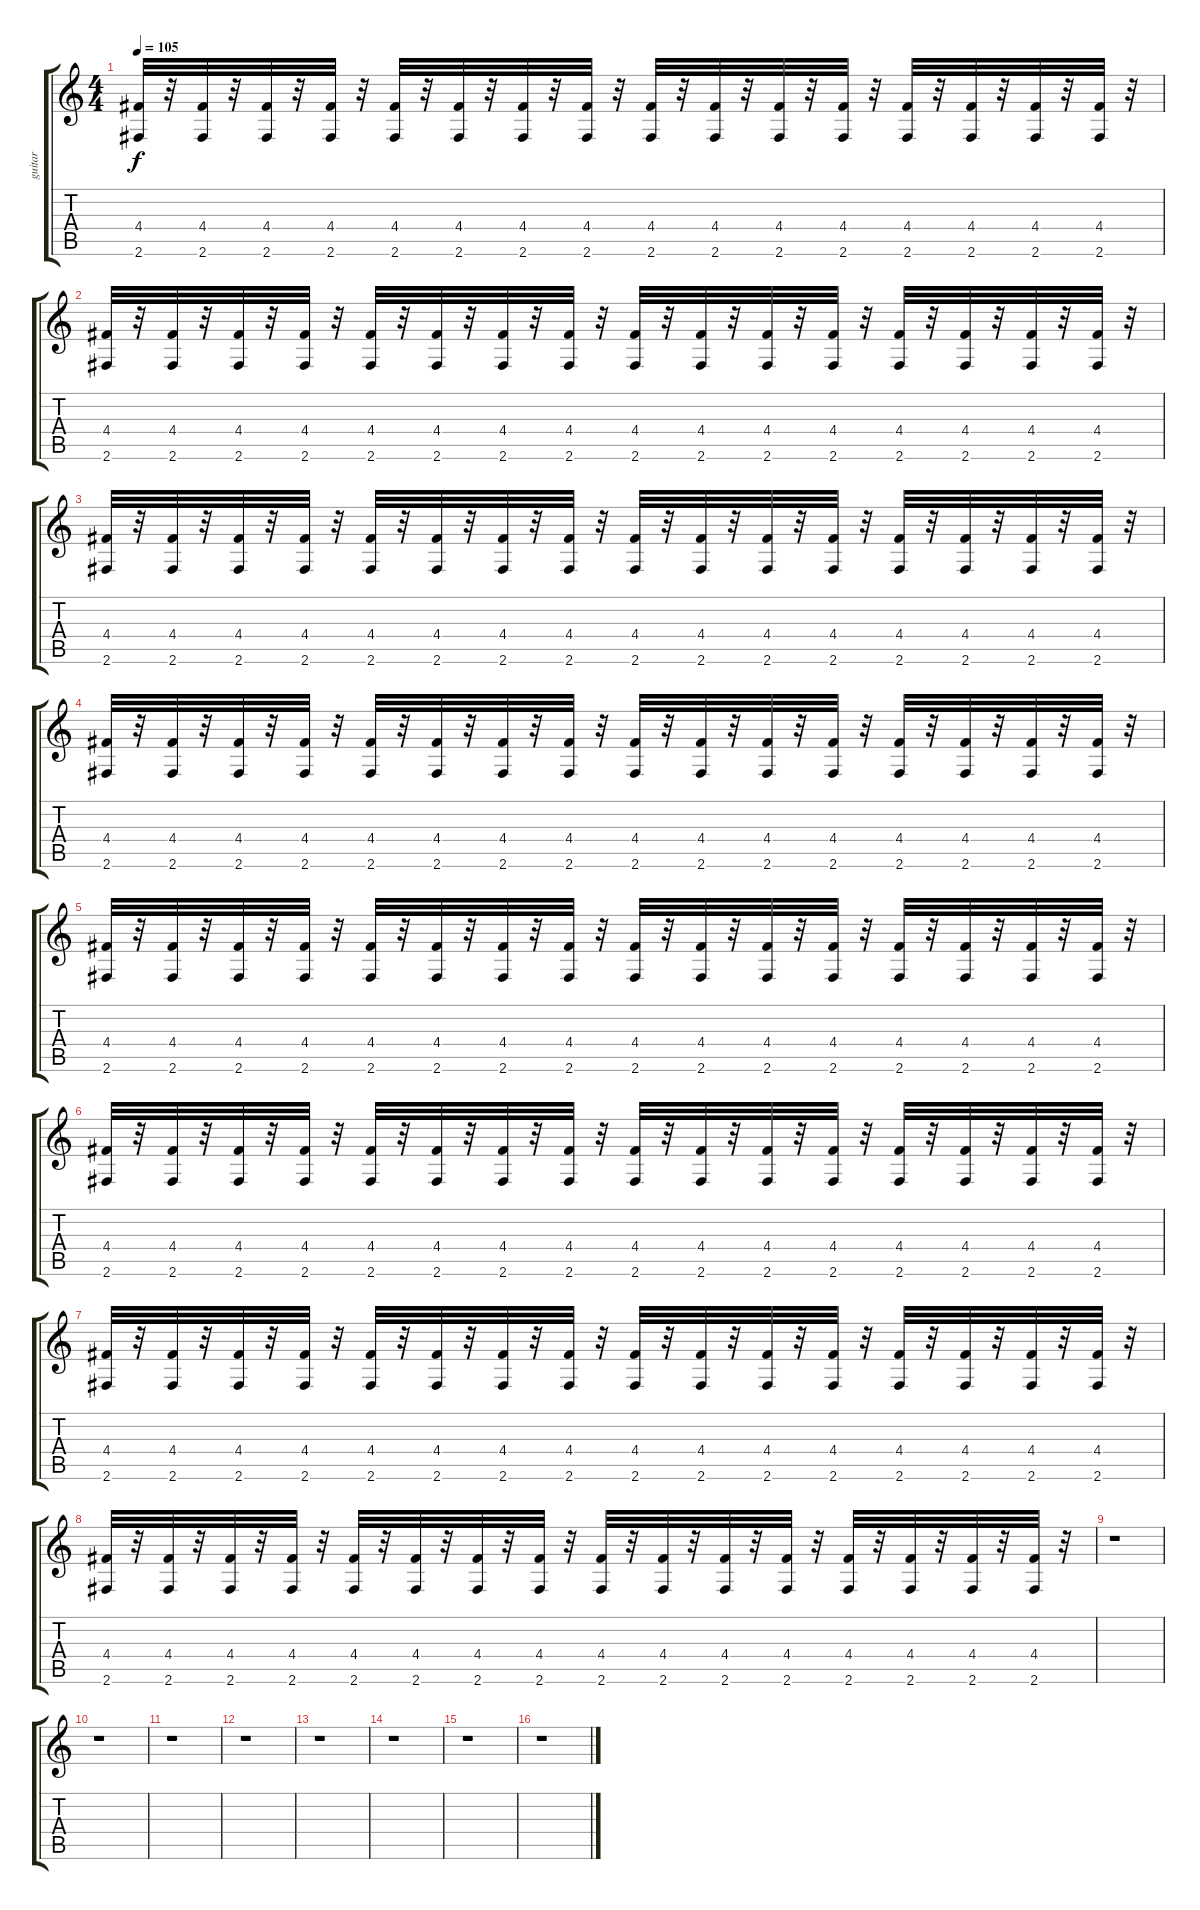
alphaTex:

\track ("guitar" "guitar") {instrument overdrivenguitar}
\staff {score tabs}
\tuning (E4 B3 G3 D3 A2 E2) {hide}
\ts (4 4)
\tempo 105
\clef g2
\ks c
(4.4 2.6).32{dy f instrument overdrivenguitar} r.32 (4.4 2.6).32 r.32 (4.4 2.6).32 r.32 (4.4 2.6).32 r.32 (4.4 2.6).32 r.32 (4.4 2.6).32 r.32 (4.4 2.6).32 r.32 (4.4 2.6).32 r.32 (4.4 2.6).32 r.32 (4.4 2.6).32 r.32 (4.4 2.6).32 r.32 (4.4 2.6).32 r.32 (4.4 2.6).32 r.32 (4.4 2.6).32 r.32 (4.4 2.6).32 r.32 (4.4 2.6).32 r.32 |
(4.4 2.6).32 r.32 (4.4 2.6).32 r.32 (4.4 2.6).32 r.32 (4.4 2.6).32 r.32 (4.4 2.6).32 r.32 (4.4 2.6).32 r.32 (4.4 2.6).32 r.32 (4.4 2.6).32 r.32 (4.4 2.6).32 r.32 (4.4 2.6).32 r.32 (4.4 2.6).32 r.32 (4.4 2.6).32 r.32 (4.4 2.6).32 r.32 (4.4 2.6).32 r.32 (4.4 2.6).32 r.32 (4.4 2.6).32 r.32 |
(4.4 2.6).32 r.32 (4.4 2.6).32 r.32 (4.4 2.6).32 r.32 (4.4 2.6).32 r.32 (4.4 2.6).32 r.32 (4.4 2.6).32 r.32 (4.4 2.6).32 r.32 (4.4 2.6).32 r.32 (4.4 2.6).32 r.32 (4.4 2.6).32 r.32 (4.4 2.6).32 r.32 (4.4 2.6).32 r.32 (4.4 2.6).32 r.32 (4.4 2.6).32 r.32 (4.4 2.6).32 r.32 (4.4 2.6).32 r.32 |
(4.4 2.6).32 r.32 (4.4 2.6).32 r.32 (4.4 2.6).32 r.32 (4.4 2.6).32 r.32 (4.4 2.6).32 r.32 (4.4 2.6).32 r.32 (4.4 2.6).32 r.32 (4.4 2.6).32 r.32 (4.4 2.6).32 r.32 (4.4 2.6).32 r.32 (4.4 2.6).32 r.32 (4.4 2.6).32 r.32 (4.4 2.6).32 r.32 (4.4 2.6).32 r.32 (4.4 2.6).32 r.32 (4.4 2.6).32 r.32 |
(4.4 2.6).32 r.32 (4.4 2.6).32 r.32 (4.4 2.6).32 r.32 (4.4 2.6).32 r.32 (4.4 2.6).32 r.32 (4.4 2.6).32 r.32 (4.4 2.6).32 r.32 (4.4 2.6).32 r.32 (4.4 2.6).32 r.32 (4.4 2.6).32 r.32 (4.4 2.6).32 r.32 (4.4 2.6).32 r.32 (4.4 2.6).32 r.32 (4.4 2.6).32 r.32 (4.4 2.6).32 r.32 (4.4 2.6).32 r.32 |
(4.4 2.6).32 r.32 (4.4 2.6).32 r.32 (4.4 2.6).32 r.32 (4.4 2.6).32 r.32 (4.4 2.6).32 r.32 (4.4 2.6).32 r.32 (4.4 2.6).32 r.32 (4.4 2.6).32 r.32 (4.4 2.6).32 r.32 (4.4 2.6).32 r.32 (4.4 2.6).32 r.32 (4.4 2.6).32 r.32 (4.4 2.6).32 r.32 (4.4 2.6).32 r.32 (4.4 2.6).32 r.32 (4.4 2.6).32 r.32 |
(4.4 2.6).32 r.32 (4.4 2.6).32 r.32 (4.4 2.6).32 r.32 (4.4 2.6).32 r.32 (4.4 2.6).32 r.32 (4.4 2.6).32 r.32 (4.4 2.6).32 r.32 (4.4 2.6).32 r.32 (4.4 2.6).32 r.32 (4.4 2.6).32 r.32 (4.4 2.6).32 r.32 (4.4 2.6).32 r.32 (4.4 2.6).32 r.32 (4.4 2.6).32 r.32 (4.4 2.6).32 r.32 (4.4 2.6).32 r.32 |
(4.4 2.6).32 r.32 (4.4 2.6).32 r.32 (4.4 2.6).32 r.32 (4.4 2.6).32 r.32 (4.4 2.6).32 r.32 (4.4 2.6).32 r.32 (4.4 2.6).32 r.32 (4.4 2.6).32 r.32 (4.4 2.6).32 r.32 (4.4 2.6).32 r.32 (4.4 2.6).32 r.32 (4.4 2.6).32 r.32 (4.4 2.6).32 r.32 (4.4 2.6).32 r.32 (4.4 2.6).32 r.32 (4.4 2.6).32 r.32 |
r.1 |
r.1 |
r.1 |
r.1 |
r.1 |
r.1 |
r.1 |
r.1
